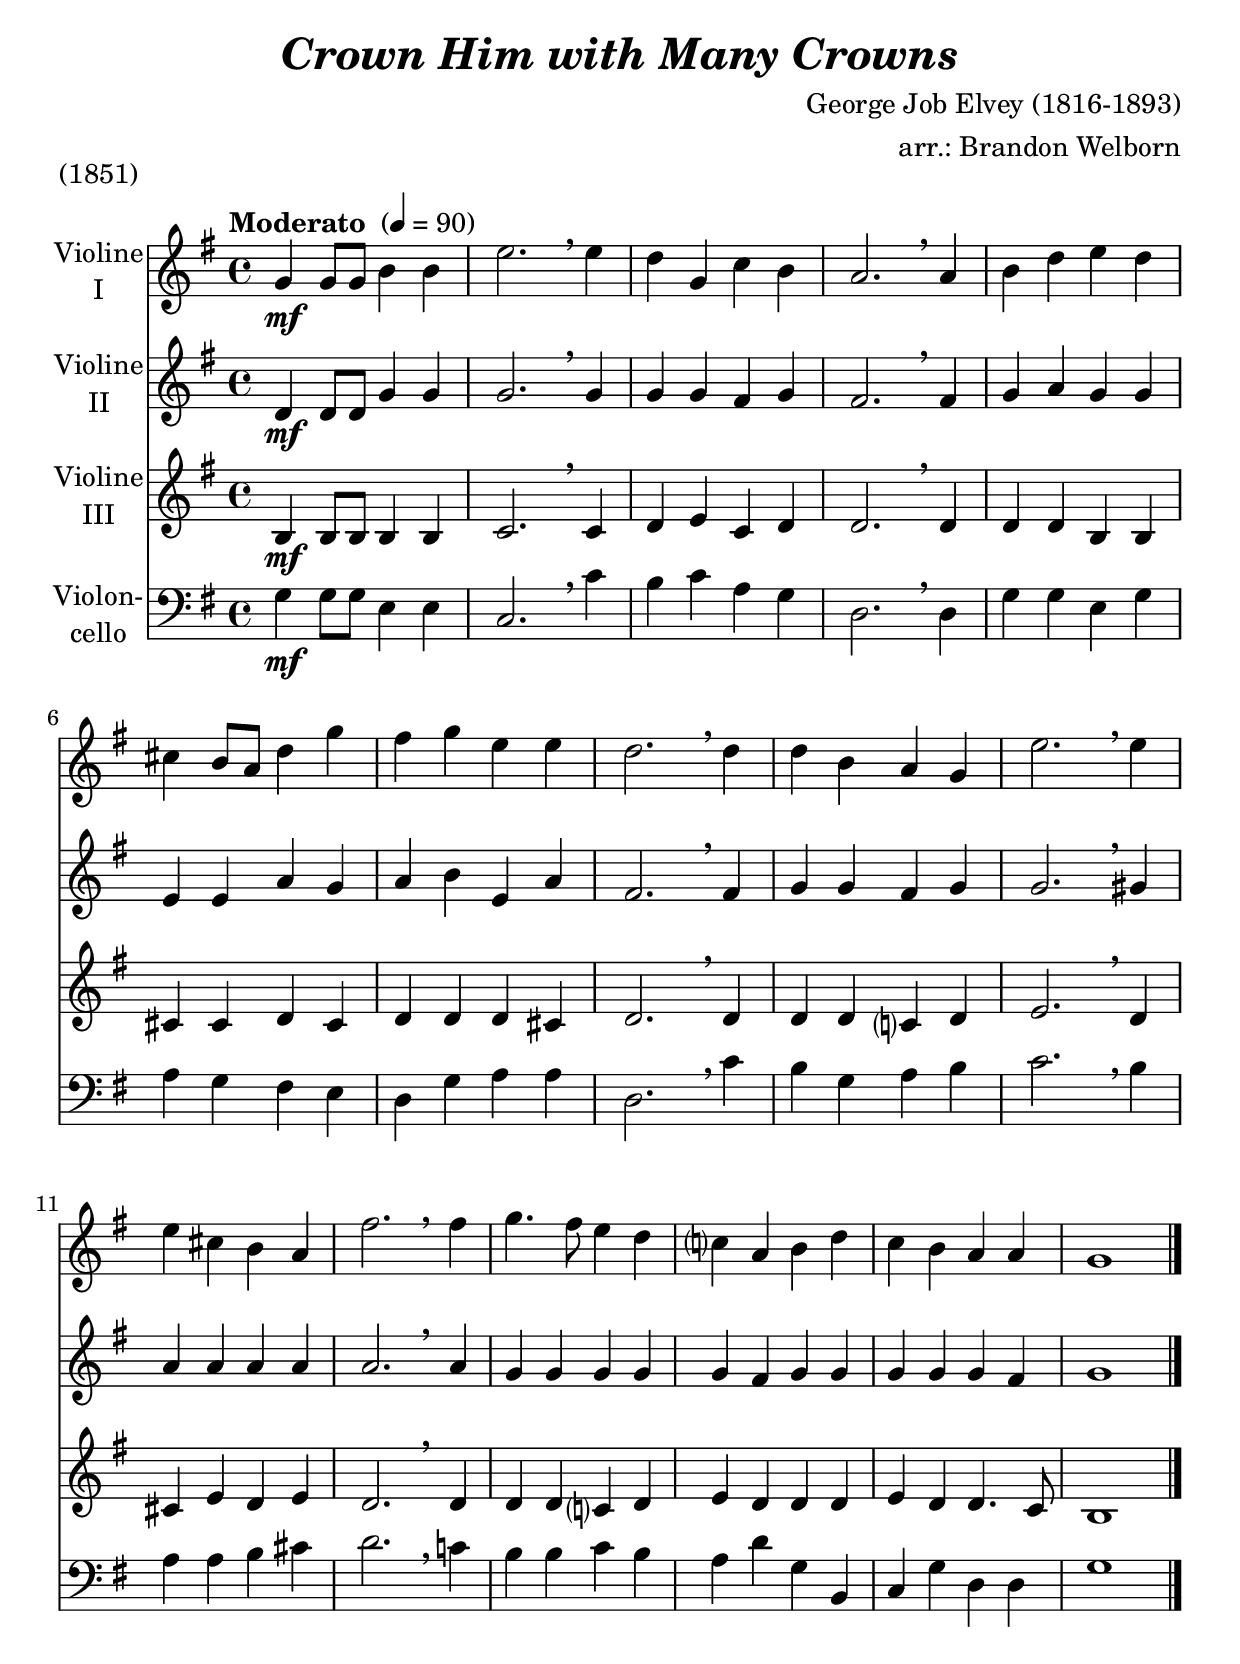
\version "2.14.2"
\include "deutsch.ly"

#(set-global-staff-size 24)

\header {
  title     = \markup \bold \italic "Crown Him with Many Crowns"
  composer  = "George Job Elvey (1816-1893)"
  arranger  = "arr.: Brandon Welborn"
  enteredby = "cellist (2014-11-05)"
  piece     = "(1851)"
}

voiceconsts = {
  \key d \major
  \time 4/4
  \tempo "Moderato " 4=90
  %\numericTimeSignature
  \compressFullBarRests
  %\set tupletSpannerDuration = #(ly:make-moment 1 2)
}

mifl = "clarinet"
mist = "string ensemble 1"
miba = "drawbar organ"

va = \relative c' {
  \voiceconsts

  d4\mf d8 d fis4 fis
  h2. \breathe h4
  a d, g fis
  e2. \breathe e4
  fis a h a
  gis fis8 e a4 d
  cis d h h
  a2. \breathe a4
  a fis e d

  h'2. \breathe h4
  h gis fis e
  cis'2. \breathe cis4
  d4. cis8 h4 a
  g? e fis a
  g fis e e
  d1 \bar "|."
}

vb = \relative c' {
  \voiceconsts

  a4\mf a8 a d4 d
  d2. \breathe d4
  d d cis d
  cis2. \breathe cis4
  d e d d
  h h e d
  e fis h, e
  cis2. \breathe cis4
  d d cis d

  d2. \breathe dis4
  e e e e
  e2. \breathe e4
  d d d d
  d cis d d
  d d d cis
  d1 \bar "|."
}

vc = \relative c {
  \voiceconsts

  fis4\mf fis8 fis fis4 fis
  g2. \breathe g4
  a h g a
  a2. \breathe a4
  a a fis fis
  gis gis a gis
  a a a gis
  a2. \breathe a4
  a a g? a

  h2. \breathe a4
  gis h a h
  a2. \breathe a4
  a a g? a
  h a a a
  h a a4. g8
  fis1 \bar "|."
}

vd = \relative c {
  \voiceconsts
  \clef "bass"

  d4\mf d8 d h4 h
  g2. \breathe g'4
  fis g e d
  a2. \breathe a4
  d d h d
  e d cis h
  a d e e
  a,2. \breathe g'4
  fis d e fis

  g2. \breathe fis4
  e e fis gis
  a2. \breathe g!4
  fis fis g fis
  e a d, fis,
  g d' a a
  d1 \bar "|."
}


music = <<
      \new Staff {
        \set Staff.midiInstrument = \mist
        \set Staff.instrumentName = \markup \center-column { "Violine" "I" }
        \transpose d g { \va }
      }

      \new Staff {
        \set Staff.midiInstrument = \mist
        \set Staff.instrumentName = \markup \center-column { "Violine" "II" }
        \transpose d g { \vb }
      }

      \new Staff {
        \set Staff.midiInstrument = \mist
        \set Staff.instrumentName = \markup \center-column { "Violine" "III" }
        \transpose d g { \vc }
      }

      \new Staff {
        \set Staff.midiInstrument = \miba
        \set Staff.instrumentName = \markup \center-column { "Violon-" "cello" }
        \transpose d g { \vd }
      }
>>

\book {
  \score {
   \music
    \layout {}
  }

  \score {
    \unfoldRepeats \music

    \midi {
      \context {
        \Score
      }
    }
  }
}
